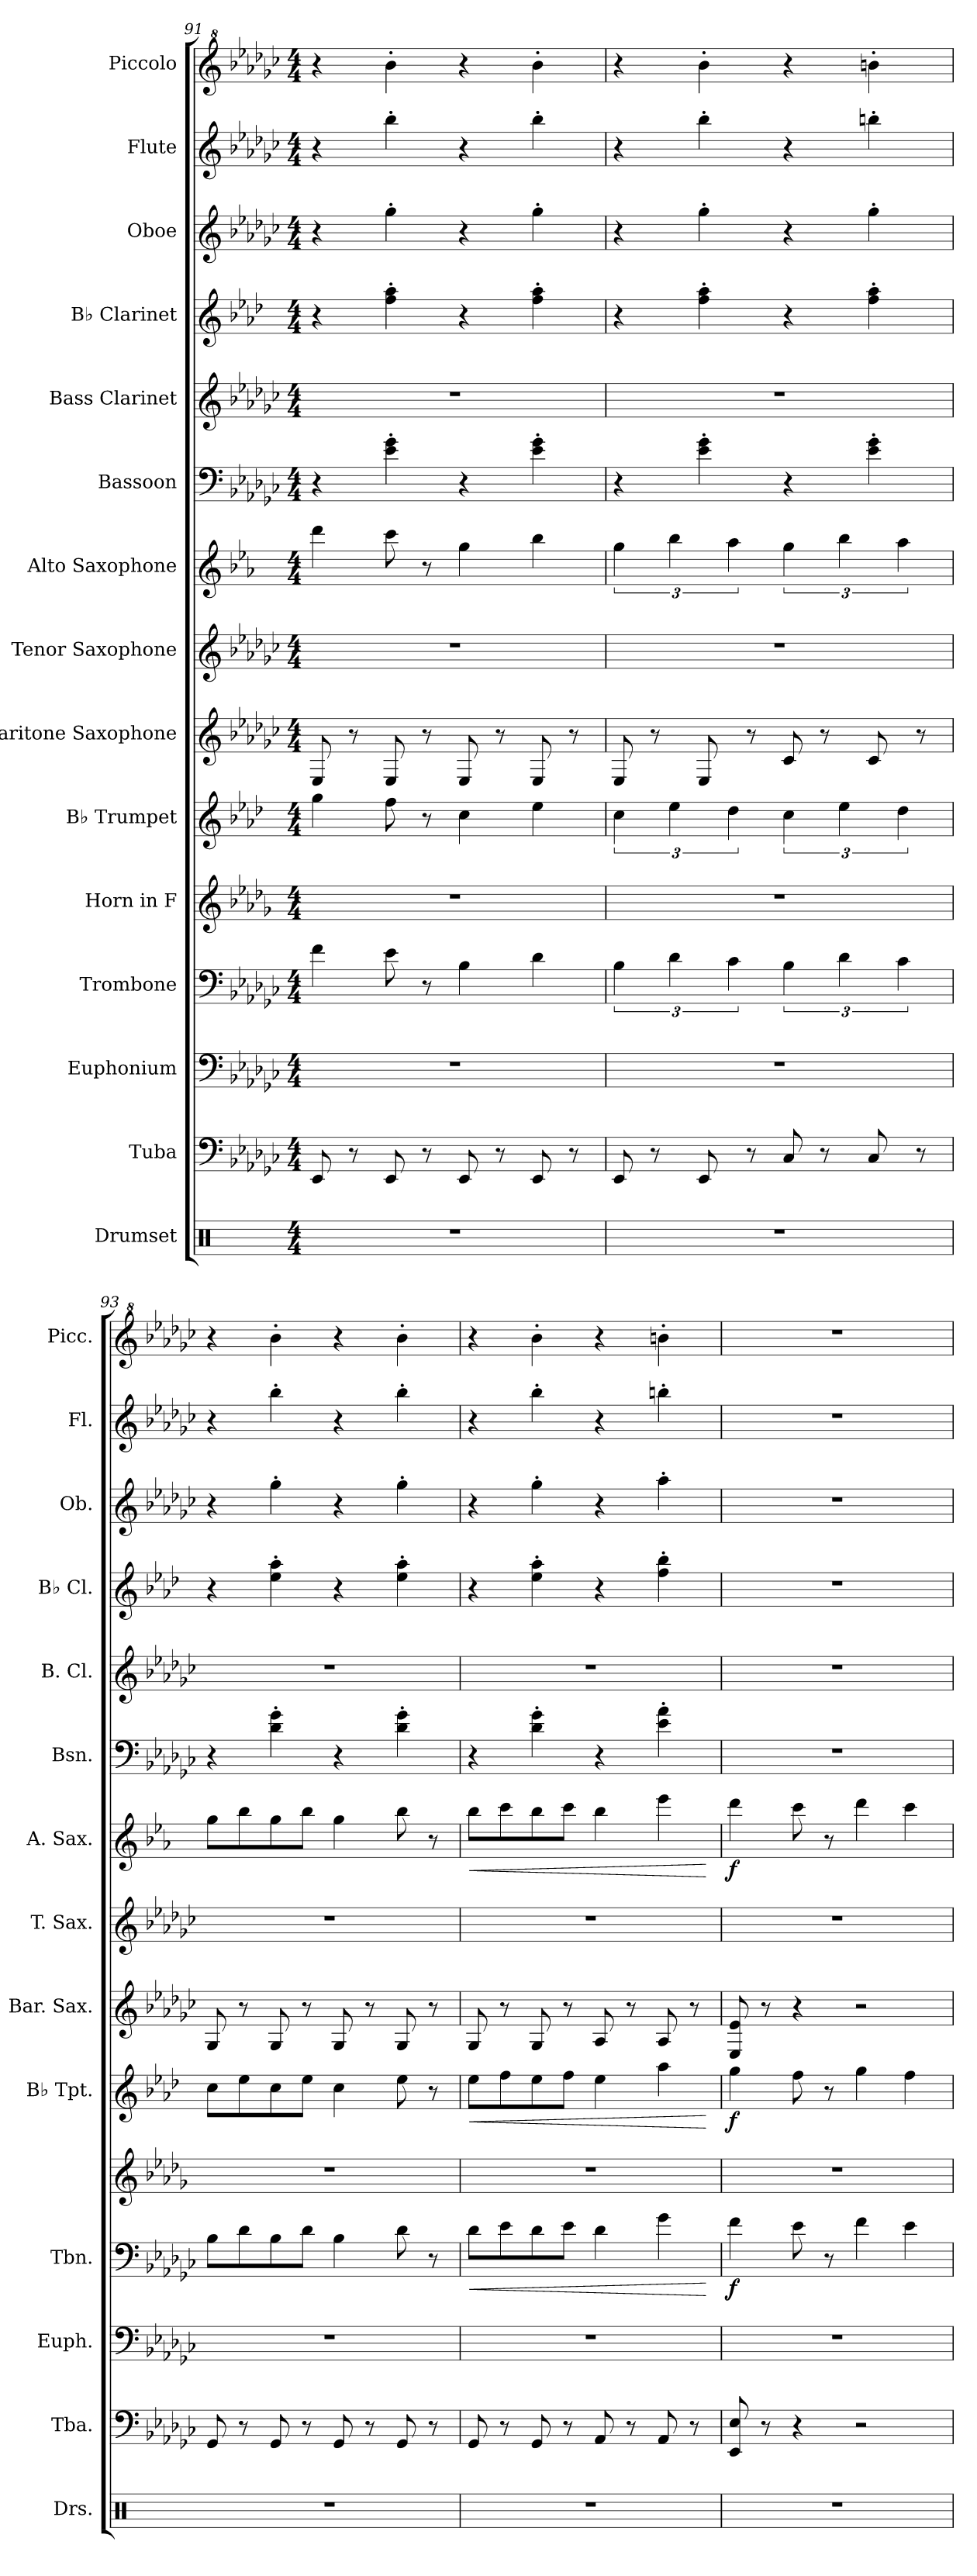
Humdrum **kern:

**kern	**kern	**kern	**kern	**dynam	**kern	**kern	**dynam	**kern	**kern	**kern	**dynam	**kern	**kern	**kern	**kern	**kern	**kern
*part15	*part14	*part13	*part12	*part12	*part11	*part10	*part10	*part9	*part8	*part7	*part7	*part6	*part5	*part4	*part3	*part2	*part1
*staff15	*staff14	*staff13	*staff12	*staff12	*staff11	*staff10	*staff10	*staff9	*staff8	*staff7	*staff7	*staff6	*staff5	*staff4	*staff3	*staff2	*staff1
*I"Drumset	*I"Tuba	*I"Euphonium	*I"Trombone	*	*I"Horn in F	*I"B♭ Trumpet	*	*I"Baritone Saxophone	*I"Tenor Saxophone	*I"Alto Saxophone	*	*I"Bassoon	*I"Bass Clarinet	*I"B♭ Clarinet	*I"Oboe	*I"Flute	*I"Piccolo
*I'Drs.	*I'Tba.	*I'Euph.	*I'Tbn.	*	*	*I'B♭ Tpt.	*	*I'Bar. Sax.	*I'T. Sax.	*I'A. Sax.	*	*I'Bsn.	*I'B. Cl.	*I'B♭ Cl.	*I'Ob.	*I'Fl.	*I'Picc.
*clefX	*clefF4	*clefF4	*clefF4	*	*clefG2	*clefG2	*	*clefG2	*clefG2	*clefG2	*	*clefF4	*clefG2	*clefG2	*clefG2	*clefG2	*clefG^2
*	*	*	*	*	*ITrd4c7	*ITrd1c2	*	*ITrd12c21	*ITrd8c14	*ITrd5c9	*	*	*ITrd8c14	*ITrd1c2	*	*	*ITrd-7c-12
*k[]	*k[b-e-a-d-g-c-]	*k[b-e-a-d-g-c-]	*k[b-e-a-d-g-c-]	*	*k[b-e-a-d-g-c-]	*k[b-e-a-d-g-c-]	*	*k[b-e-a-d-g-c-]	*k[b-e-a-d-g-c-]	*k[b-e-a-d-g-c-]	*	*k[b-e-a-d-g-c-]	*k[b-e-a-d-g-c-]	*k[b-e-a-d-g-c-]	*k[b-e-a-d-g-c-]	*k[b-e-a-d-g-c-]	*k[b-e-a-d-g-c-]
*M4/4	*M4/4	*M4/4	*M4/4	*	*M4/4	*M4/4	*	*M4/4	*M4/4	*M4/4	*	*M4/4	*M4/4	*M4/4	*M4/4	*M4/4	*M4/4
=91	=91	=91	=91	=91	=91	=91	=91	=91	=91	=91	=91	=91	=91	=91	=91	=91	=91
1r	8EE-/	1r	4f\	.	1r	4ff\	.	8EE-/	1r	4ff\	.	4r	1r	4r	4r	4r	4r
.	8r	.	.	.	.	.	.	8r	.	.	.	.	.	.	.	.	.
.	8EE-/	.	8e-\	.	.	8ee-\	.	8EE-/	.	8ee-\	.	4e-\' 4g-\'	.	4ee-\' 4gg-\'	4gg-'\	4bb-'\	4bbb-'\
.	8r	.	8r	.	.	8r	.	8r	.	8r	.	.	.	.	.	.	.
.	8EE-/	.	4B-\	.	.	4b-\	.	8EE-/	.	4b-\	.	4r	.	4r	4r	4r	4r
.	8r	.	.	.	.	.	.	8r	.	.	.	.	.	.	.	.	.
.	8EE-/	.	4d-\	.	.	4dd-\	.	8EE-/	.	4dd-\	.	4e-\' 4g-\'	.	4ee-\' 4gg-\'	4gg-'\	4bb-'\	4bbb-'\
.	8r	.	.	.	.	.	.	8r	.	.	.	.	.	.	.	.	.
!!LO:PB:g=z
=92	=92	=92	=92	=92	=92	=92	=92	=92	=92	=92	=92	=92	=92	=92	=92	=92	=92
1r	8EE-/	1r	6B-\	.	1r	6b-\	.	8EE-/	1r	6b-\	.	4r	1r	4r	4r	4r	4r
.	8r	.	.	.	.	.	.	8r	.	.	.	.	.	.	.	.	.
.	.	.	6d-\	.	.	6dd-\	.	.	.	6dd-\	.	.	.	.	.	.	.
.	8EE-/	.	.	.	.	.	.	8EE-/	.	.	.	4e-\' 4g-\'	.	4ee-\' 4gg-\'	4gg-'\	4bb-'\	4bbb-'\
.	.	.	6c-\	.	.	6cc-\	.	.	.	6cc-\	.	.	.	.	.	.	.
.	8r	.	.	.	.	.	.	8r	.	.	.	.	.	.	.	.	.
.	8C-/	.	6B-\	.	.	6b-\	.	8C-/	.	6b-\	.	4r	.	4r	4r	4r	4r
.	8r	.	.	.	.	.	.	8r	.	.	.	.	.	.	.	.	.
.	.	.	6d-\	.	.	6dd-\	.	.	.	6dd-\	.	.	.	.	.	.	.
.	8C-/	.	.	.	.	.	.	8C-/	.	.	.	4e-\' 4g-\'	.	4ee-\' 4gg-\'	4gg-'\	4bbn'\	4bbbn'\
.	.	.	6c-\	.	.	6cc-\	.	.	.	6cc-\	.	.	.	.	.	.	.
.	8r	.	.	.	.	.	.	8r	.	.	.	.	.	.	.	.	.
=93	=93	=93	=93	=93	=93	=93	=93	=93	=93	=93	=93	=93	=93	=93	=93	=93	=93
1r	8GG-/	1r	8B-\L	.	1r	8b-\L	.	8GG-/	1r	8b-\L	.	4r	1r	4r	4r	4r	4r
.	8r	.	8d-\	.	.	8dd-\	.	8r	.	8dd-\	.	.	.	.	.	.	.
.	8GG-/	.	8B-\	.	.	8b-\	.	8GG-/	.	8b-\	.	4d-\' 4g-\'	.	4dd-\' 4gg-\'	4gg-'\	4bb-'\	4bbb-'\
.	8r	.	8d-\J	.	.	8dd-\J	.	8r	.	8dd-\J	.	.	.	.	.	.	.
.	8GG-/	.	4B-\	.	.	4b-\	.	8GG-/	.	4b-\	.	4r	.	4r	4r	4r	4r
.	8r	.	.	.	.	.	.	8r	.	.	.	.	.	.	.	.	.
.	8GG-/	.	8d-\	.	.	8dd-\	.	8GG-/	.	8dd-\	.	4d-\' 4g-\'	.	4dd-\' 4gg-\'	4gg-'\	4bb-'\	4bbb-'\
.	8r	.	8r	.	.	8r	.	8r	.	8r	.	.	.	.	.	.	.
=94	=94	=94	=94	=94	=94	=94	=94	=94	=94	=94	=94	=94	=94	=94	=94	=94	=94
!	!	!	!	!LO:HP:b	!	!	!LO:HP:b	!	!	!	!LO:HP:b	!	!	!	!	!	!
1r	8GG-/	1r	8d-\L	<	1r	8dd-\L	<	8GG-/	1r	8dd-\L	<	4r	1r	4r	4r	4r	4r
.	8r	.	8e-\	.	.	8ee-\	.	8r	.	8ee-\	.	.	.	.	.	.	.
.	8GG-/	.	8d-\	.	.	8dd-\	.	8GG-/	.	8dd-\	.	4d-\' 4g-\'	.	4dd-\' 4gg-\'	4gg-'\	4bb-'\	4bbb-'\
.	8r	.	8e-\J	.	.	8ee-\J	.	8r	.	8ee-\J	.	.	.	.	.	.	.
.	8AA-/	.	4d-\	.	.	4dd-\	.	8AA-/	.	4dd-\	.	4r	.	4r	4r	4r	4r
.	8r	.	.	.	.	.	.	8r	.	.	.	.	.	.	.	.	.
.	8AA-/	.	4g-\	.	.	4gg-\	.	8AA-/	.	4gg-\	.	4e-\' 4a-\'	.	4ee-\' 4aa-\'	4aa-'\	4bbn'\	4bbbn'\
.	8r	.	.	.	.	.	.	8r	.	.	.	.	.	.	.	.	.
.	.	.	.	[	.	.	[	.	.	.	[	.	.	.	.	.	.
=95	=95	=95	=95	=95	=95	=95	=95	=95	=95	=95	=95	=95	=95	=95	=95	=95	=95
!	!	!	!	!LO:DY:b	!	!	!LO:DY:b	!	!	!	!LO:DY:b	!	!	!	!	!	!
1r	8EE-/ 8E-/	1r	4f\	f	1r	4ff\	f	8EE-/ 8E-/	1r	4ff\	f	1r	1r	1r	1r	1r	1r
.	8r	.	.	.	.	.	.	8r	.	.	.	.	.	.	.	.	.
.	4r	.	8e-\	.	.	8ee-\	.	4r	.	8ee-\	.	.	.	.	.	.	.
.	.	.	8r	.	.	8r	.	.	.	8r	.	.	.	.	.	.	.
.	2r	.	4f\	.	.	4ff\	.	2r	.	4ff\	.	.	.	.	.	.	.
.	.	.	4e-\	.	.	4ee-\	.	.	.	4ee-\	.	.	.	.	.	.	.
=	=	=	=	=	=	=	=	=	=	=	=	=	=	=	=	=	=
*-	*-	*-	*-	*-	*-	*-	*-	*-	*-	*-	*-	*-	*-	*-	*-	*-	*-
